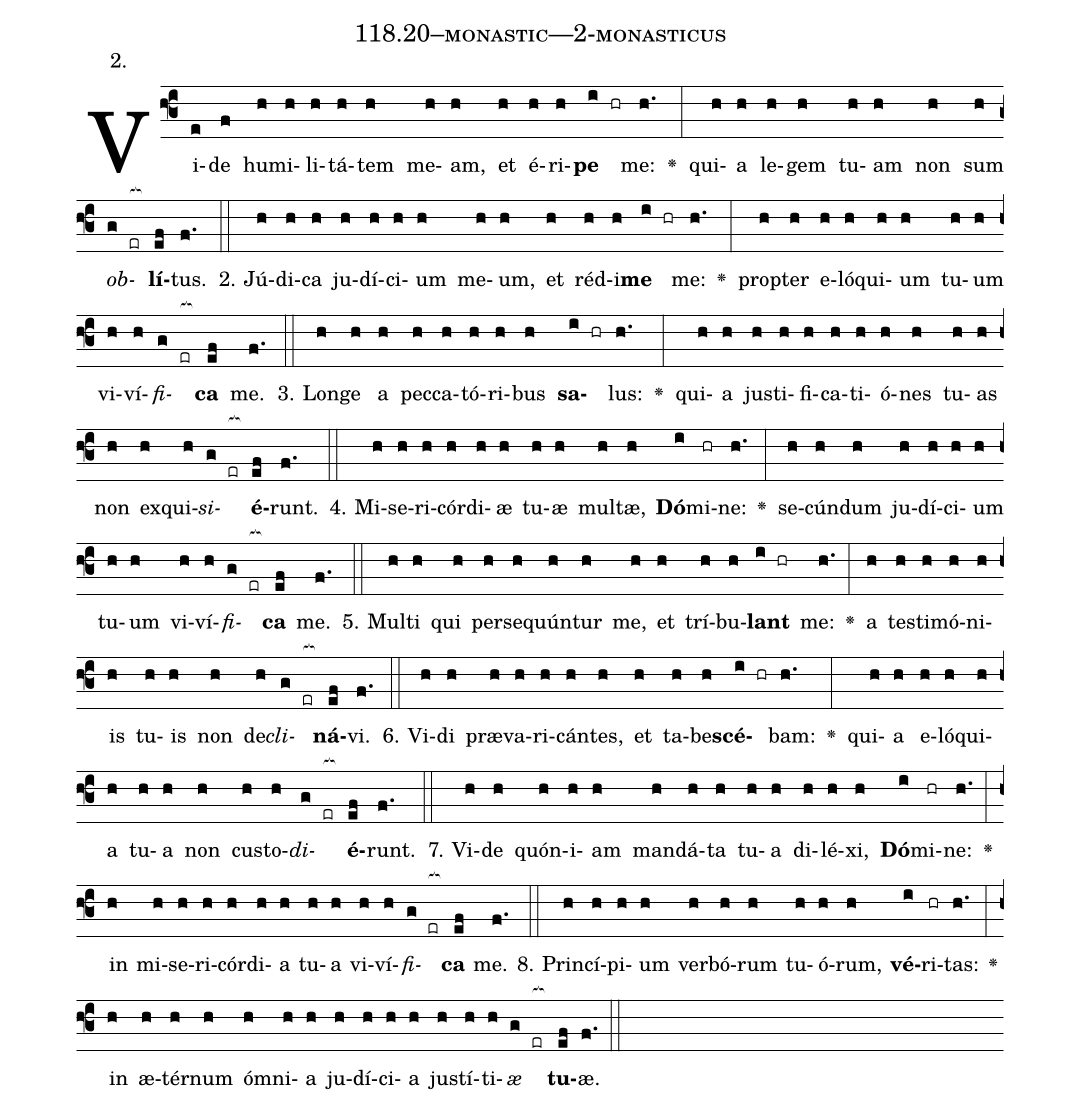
name: 118.20--monastic---2-monasticus;
annotation: 2.;
%%
(f3)Vi(e)de(f) hu(h)mi(h)li(h)tá(h)tem(h) me(h)am,(h) et(h) é(h)ri(h)<b>pe</b>(i hr) me:(h.) <v>\greheightstar</v>(:) qui(h)a(h) le(h)gem(h) tu(h)am(h) non(h) sum(h) <i>ob</i>(g er[ocb:1{])<b>lí</b>(ef[ocb:0}])tus.(f.) (::)
2. Jú(h)di(h)ca(h) ju(h)dí(h)ci(h)um(h) me(h)um,(h) et(h) réd(h)i(h)<b>me</b>(i hr) me:(h.) <v>\greheightstar</v>(:) prop(h)ter(h) e(h)ló(h)qui(h)um(h) tu(h)um(h) vi(h)ví(h)<i>fi</i>(g er[ocb:1{])<b>ca</b>(ef[ocb:0}]) me.(f.) (::)
3. Lon(h)ge(h) a(h) pec(h)ca(h)tó(h)ri(h)bus(h) <b>sa</b>(i hr)lus:(h.) <v>\greheightstar</v>(:) qui(h)a(h) jus(h)ti(h)fi(h)ca(h)ti(h)ó(h)nes(h) tu(h)as(h) non(h) ex(h)qui(h)<i>si</i>(g er[ocb:1{])<b>é</b>(ef[ocb:0}])runt.(f.) (::)
4. Mi(h)se(h)ri(h)cór(h)di(h)æ(h) tu(h)æ(h) mul(h)tæ,(h) <b>Dó</b>(i)mi(hr)ne:(h.) <v>\greheightstar</v>(:) se(h)cún(h)dum(h) ju(h)dí(h)ci(h)um(h) tu(h)um(h) vi(h)ví(h)<i>fi</i>(g er[ocb:1{])<b>ca</b>(ef[ocb:0}]) me.(f.) (::)
5. Mul(h)ti(h) qui(h) per(h)se(h)quún(h)tur(h) me,(h) et(h) trí(h)bu(h)<b>lant</b>(i hr) me:(h.) <v>\greheightstar</v>(:) a(h) tes(h)ti(h)mó(h)ni(h)is(h) tu(h)is(h) non(h) de(h)<i>cli</i>(g er[ocb:1{])<b>ná</b>(ef[ocb:0}])vi.(f.) (::)
6. Vi(h)di(h) præ(h)va(h)ri(h)cán(h)tes,(h) et(h) ta(h)be(h)<b>scé</b>(i hr)bam:(h.) <v>\greheightstar</v>(:) qui(h)a(h) e(h)ló(h)qui(h)a(h) tu(h)a(h) non(h) cus(h)to(h)<i>di</i>(g er[ocb:1{])<b>é</b>(ef[ocb:0}])runt.(f.) (::)
7. Vi(h)de(h) quón(h)i(h)am(h) man(h)dá(h)ta(h) tu(h)a(h) di(h)lé(h)xi,(h) <b>Dó</b>(i)mi(hr)ne:(h.) <v>\greheightstar</v>(:) in(h) mi(h)se(h)ri(h)cór(h)di(h)a(h) tu(h)a(h) vi(h)ví(h)<i>fi</i>(g er[ocb:1{])<b>ca</b>(ef[ocb:0}]) me.(f.) (::)
8. Prin(h)cí(h)pi(h)um(h) ver(h)bó(h)rum(h) tu(h)ó(h)rum,(h) <b>vé</b>(i)ri(hr)tas:(h.) <v>\greheightstar</v>(:) in(h) æ(h)tér(h)num(h) óm(h)ni(h)a(h) ju(h)dí(h)ci(h)a(h) jus(h)tí(h)ti(h)<i>æ</i>(g er[ocb:1{]) <b>tu</b>(ef[ocb:0}])æ.(f.) (::)
